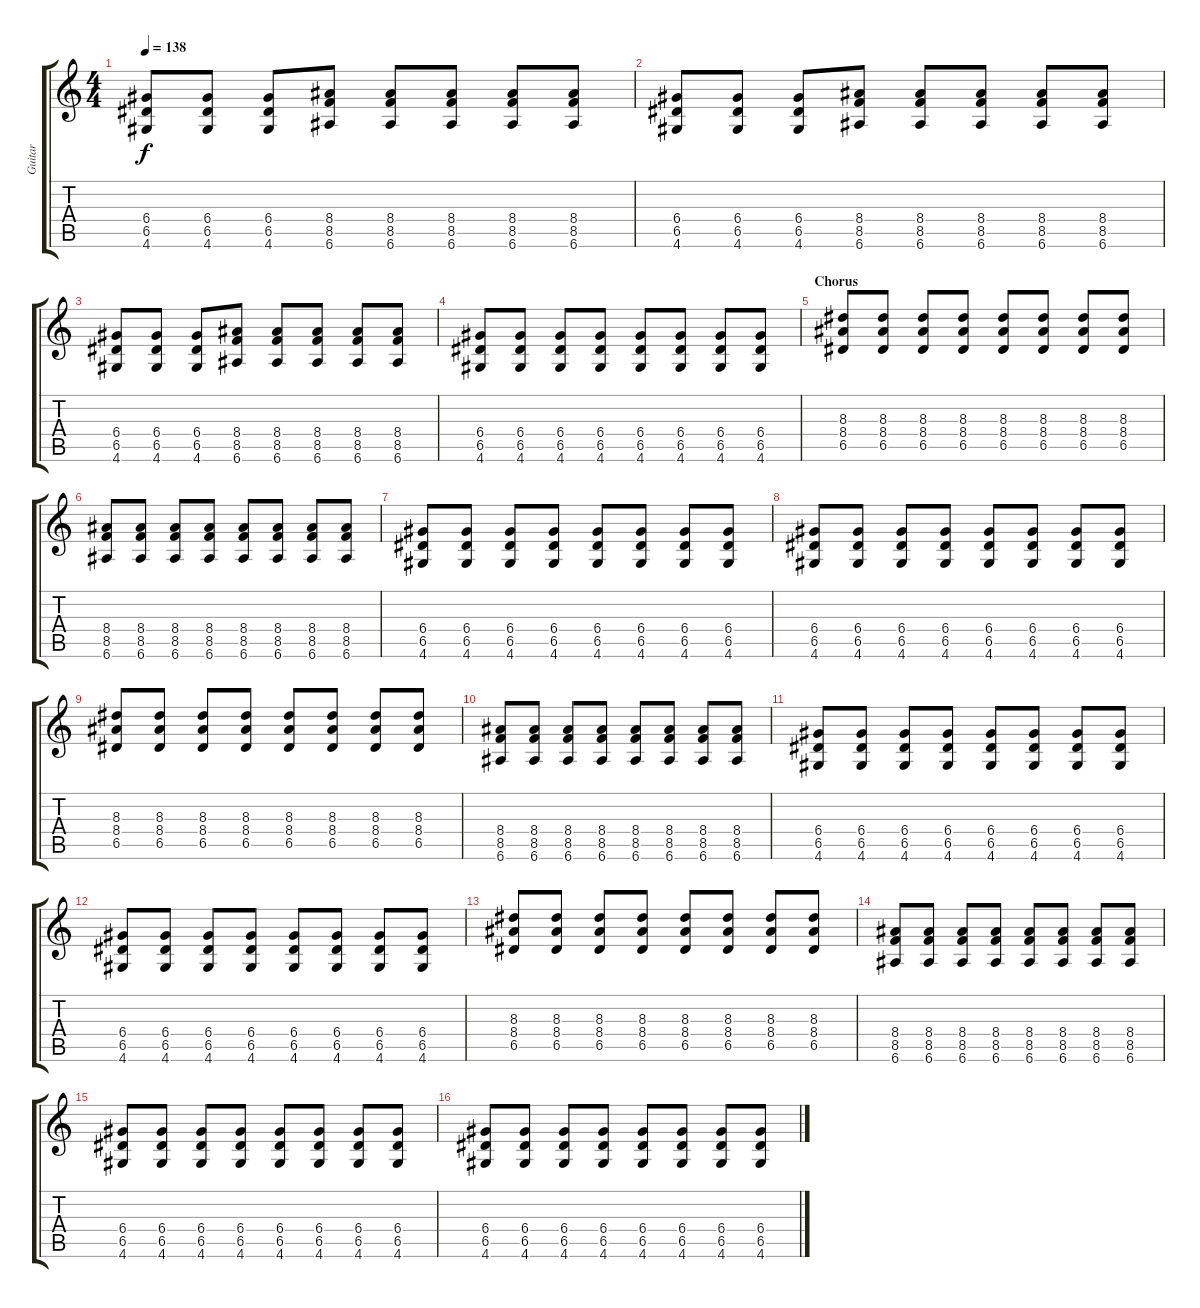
\track ("Guitar" "Guitar") {instrument distortionguitar}
\staff {score tabs}
\tuning (E4 B3 G3 D3 A2 E2) {hide}
\ts (4 4)
\tempo 138
\clef g2
\ks c
(6.4 6.5 4.6).8{dy f} (6.4 6.5 4.6).8 (6.4 6.5 4.6).8 (8.4 8.5 6.6).8 (8.4 8.5 6.6).8 (8.4 8.5 6.6).8 (8.4 8.5 6.6).8 (8.4 8.5 6.6).8 |
(6.4 6.5 4.6).8{volume 14} (6.4 6.5 4.6).8 (6.4 6.5 4.6).8 (8.4 8.5 6.6).8 (8.4 8.5 6.6).8 (8.4 8.5 6.6).8 (8.4 8.5 6.6).8 (8.4 8.5 6.6).8 |
(6.4 6.5 4.6).8 (6.4 6.5 4.6).8 (6.4 6.5 4.6).8 (8.4 8.5 6.6).8 (8.4 8.5 6.6).8 (8.4 8.5 6.6).8 (8.4 8.5 6.6).8 (8.4 8.5 6.6).8 |
(6.4 6.5 4.6).8 (6.4 6.5 4.6).8 (6.4 6.5 4.6).8 (6.4 6.5 4.6).8 (6.4 6.5 4.6).8 (6.4 6.5 4.6).8 (6.4 6.5 4.6).8 (6.4 6.5 4.6).8 |
\section ("" "Chorus")
(8.3 8.4 6.5).8{volume 16} (8.3 8.4 6.5).8 (8.3 8.4 6.5).8 (8.3 8.4 6.5).8 (8.3 8.4 6.5).8 (8.3 8.4 6.5).8 (8.3 8.4 6.5).8 (8.3 8.4 6.5).8 |
(8.4 8.5 6.6).8 (8.4 8.5 6.6).8 (8.4 8.5 6.6).8 (8.4 8.5 6.6).8 (8.4 8.5 6.6).8 (8.4 8.5 6.6).8 (8.4 8.5 6.6).8 (8.4 8.5 6.6).8 |
(6.4 6.5 4.6).8 (6.4 6.5 4.6).8 (6.4 6.5 4.6).8 (6.4 6.5 4.6).8 (6.4 6.5 4.6).8 (6.4 6.5 4.6).8 (6.4 6.5 4.6).8 (6.4 6.5 4.6).8 |
(6.4 6.5 4.6).8 (6.4 6.5 4.6).8 (6.4 6.5 4.6).8 (6.4 6.5 4.6).8 (6.4 6.5 4.6).8 (6.4 6.5 4.6).8 (6.4 6.5 4.6).8 (6.4 6.5 4.6).8 |
(8.3 8.4 6.5).8{volume 16} (8.3 8.4 6.5).8 (8.3 8.4 6.5).8 (8.3 8.4 6.5).8 (8.3 8.4 6.5).8 (8.3 8.4 6.5).8 (8.3 8.4 6.5).8 (8.3 8.4 6.5).8 |
(8.4 8.5 6.6).8 (8.4 8.5 6.6).8 (8.4 8.5 6.6).8 (8.4 8.5 6.6).8 (8.4 8.5 6.6).8 (8.4 8.5 6.6).8 (8.4 8.5 6.6).8 (8.4 8.5 6.6).8 |
(6.4 6.5 4.6).8 (6.4 6.5 4.6).8 (6.4 6.5 4.6).8 (6.4 6.5 4.6).8 (6.4 6.5 4.6).8 (6.4 6.5 4.6).8 (6.4 6.5 4.6).8 (6.4 6.5 4.6).8 |
(6.4 6.5 4.6).8 (6.4 6.5 4.6).8 (6.4 6.5 4.6).8 (6.4 6.5 4.6).8 (6.4 6.5 4.6).8 (6.4 6.5 4.6).8 (6.4 6.5 4.6).8 (6.4 6.5 4.6).8 |
(8.3 8.4 6.5).8{volume 16} (8.3 8.4 6.5).8 (8.3 8.4 6.5).8 (8.3 8.4 6.5).8 (8.3 8.4 6.5).8 (8.3 8.4 6.5).8 (8.3 8.4 6.5).8 (8.3 8.4 6.5).8 |
(8.4 8.5 6.6).8 (8.4 8.5 6.6).8 (8.4 8.5 6.6).8 (8.4 8.5 6.6).8 (8.4 8.5 6.6).8 (8.4 8.5 6.6).8 (8.4 8.5 6.6).8 (8.4 8.5 6.6).8 |
(6.4 6.5 4.6).8 (6.4 6.5 4.6).8 (6.4 6.5 4.6).8 (6.4 6.5 4.6).8 (6.4 6.5 4.6).8 (6.4 6.5 4.6).8 (6.4 6.5 4.6).8 (6.4 6.5 4.6).8 |
(6.4 6.5 4.6).8 (6.4 6.5 4.6).8 (6.4 6.5 4.6).8 (6.4 6.5 4.6).8 (6.4 6.5 4.6).8 (6.4 6.5 4.6).8 (6.4 6.5 4.6).8 (6.4 6.5 4.6).8
